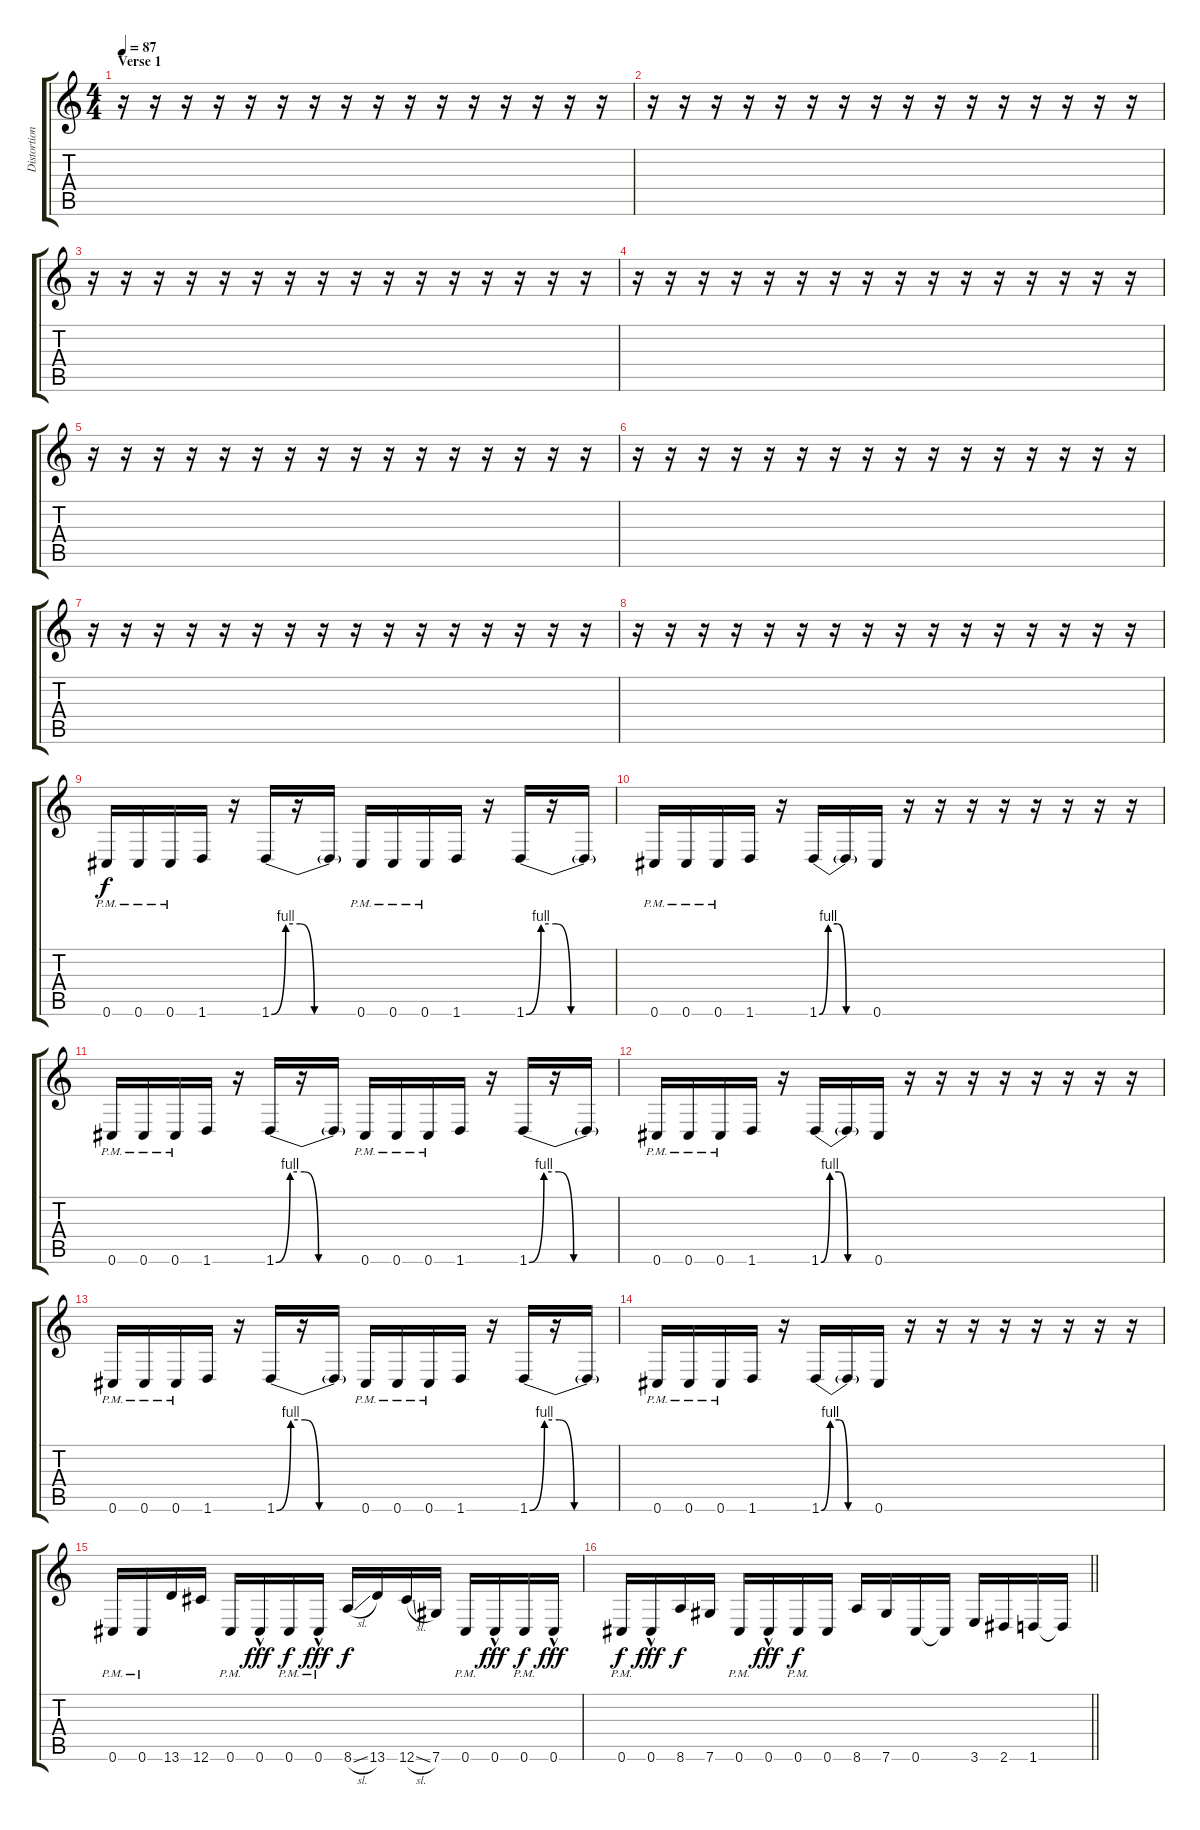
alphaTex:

\track ("Distortion 1" "Distortion") {instrument distortionguitar}
\staff {score tabs}
\tuning (Eb4 Bb3 Gb3 Db3 Ab2 Db2) {hide}
\ts (4 4)
\section ("" "Verse 1")
\tempo 87
\clef g2
\ks c
r.16{dy f} r.16 r.16 r.16 r.16 r.16 r.16 r.16 r.16 r.16 r.16 r.16 r.16 r.16 r.16 r.16 |
r.16 r.16 r.16 r.16 r.16 r.16 r.16 r.16 r.16 r.16 r.16 r.16 r.16 r.16 r.16 r.16 |
r.16 r.16 r.16 r.16 r.16 r.16 r.16 r.16 r.16 r.16 r.16 r.16 r.16 r.16 r.16 r.16 |
r.16 r.16 r.16 r.16 r.16 r.16 r.16 r.16 r.16 r.16 r.16 r.16 r.16 r.16 r.16 r.16 |
r.16 r.16 r.16 r.16 r.16 r.16 r.16 r.16 r.16 r.16 r.16 r.16 r.16 r.16 r.16 r.16 |
r.16 r.16 r.16 r.16 r.16 r.16 r.16 r.16 r.16 r.16 r.16 r.16 r.16 r.16 r.16 r.16 |
r.16 r.16 r.16 r.16 r.16 r.16 r.16 r.16 r.16 r.16 r.16 r.16 r.16 r.16 r.16 r.16 |
r.16 r.16 r.16 r.16 r.16 r.16 r.16 r.16 r.16 r.16 r.16 r.16 r.16 r.16 r.16 r.16 |
0.6{pm}.16 0.6{pm}.16 0.6{pm}.16 1.6.16 r.16 1.6{be (custom 0 0 10 4 20 4 30 0 60 0)}.16 r.16 1.6{t}.16 0.6{pm}.16 0.6{pm}.16 0.6{pm}.16 1.6.16 r.16 1.6{be (custom 0 0 10 4 20 4 30 0 60 0)}.16 r.16 1.6{t}.16 |
0.6{pm}.16 0.6{pm}.16 0.6{pm}.16 1.6.16 r.16 1.6{be (custom 0 0 10 4 20 4 30 0 60 0)}.16 1.6{t}.16 0.6.16 r.16 r.16 r.16 r.16 r.16 r.16 r.16 r.16 |
0.6{pm}.16 0.6{pm}.16 0.6{pm}.16 1.6.16 r.16 1.6{be (custom 0 0 10 4 20 4 30 0 60 0)}.16 r.16 1.6{t}.16 0.6{pm}.16 0.6{pm}.16 0.6{pm}.16 1.6.16 r.16 1.6{be (custom 0 0 10 4 20 4 30 0 60 0)}.16 r.16 1.6{t}.16 |
0.6{pm}.16 0.6{pm}.16 0.6{pm}.16 1.6.16 r.16 1.6{be (custom 0 0 10 4 20 4 30 0 60 0)}.16 1.6{t}.16 0.6.16 r.16 r.16 r.16 r.16 r.16 r.16 r.16 r.16 |
0.6{pm}.16 0.6{pm}.16 0.6{pm}.16 1.6.16 r.16 1.6{be (custom 0 0 10 4 20 4 30 0 60 0)}.16 r.16 1.6{t}.16 0.6{pm}.16 0.6{pm}.16 0.6{pm}.16 1.6.16 r.16 1.6{be (custom 0 0 10 4 20 4 30 0 60 0)}.16 r.16 1.6{t}.16 |
0.6{pm}.16 0.6{pm}.16 0.6{pm}.16 1.6.16 r.16 1.6{be (custom 0 0 10 4 20 4 30 0 60 0)}.16 1.6{t}.16 0.6.16 r.16 r.16 r.16 r.16 r.16 r.16 r.16 r.16 |
0.6{pm}.16 0.6{pm}.16 13.6.16 12.6.16 0.6{pm}.16 0.6{hac}.16{dy fff} 0.6{pm}.16{dy f} 0.6{hac pm}.16{dy fff} 8.6{sl}.16{dy f} 13.6.16 12.6{sl}.16 7.6.16 0.6{pm}.16 0.6{hac}.16{dy fff} 0.6{pm}.16{dy f} 0.6{hac}.16{dy fff} |
\barLineRight lightlight
0.6{pm}.16{dy f} 0.6{hac}.16{dy fff} 8.6.16{dy f} 7.6.16 0.6{pm}.16 0.6{hac}.16{dy fff} 0.6{pm}.16{dy f} 0.6.16 8.6.16 7.6.16 0.6.16 0.6{t}.16 3.6.16 2.6.16 1.6.16 1.6{t}.16
